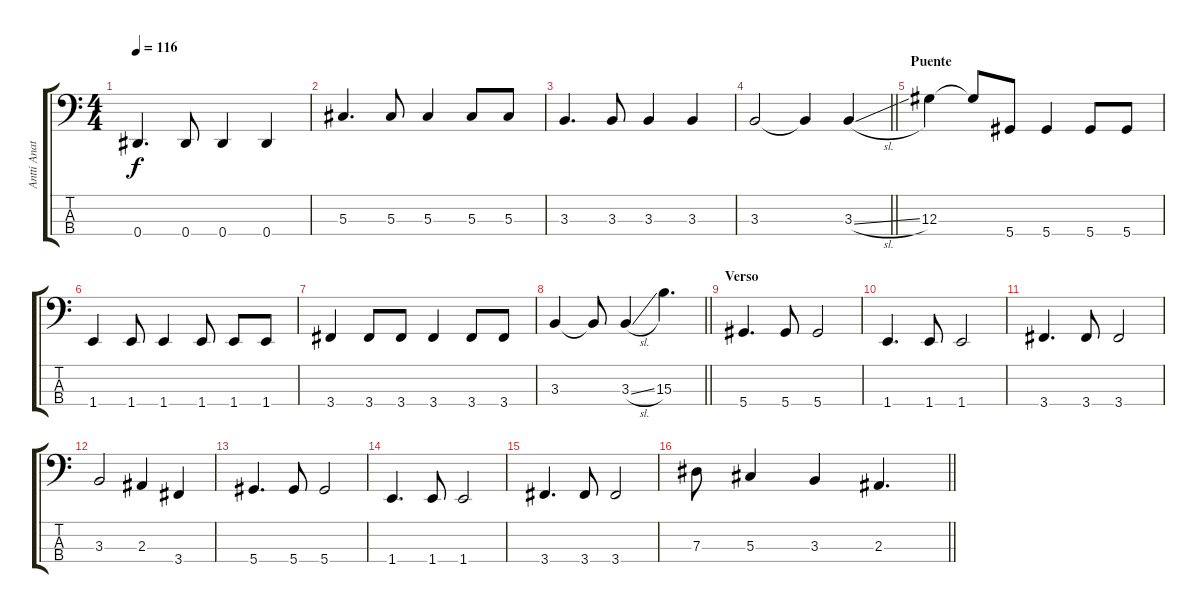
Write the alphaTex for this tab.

\track ("Antti Anatomy " "Antti Anat") {instrument electricbassfinger}
\staff {score tabs}
\tuning (Gb2 Db2 Ab1 Eb1) {hide}
\ts (4 4)
\tempo 116
\clef f4
\ks c
0.4.4{d dy f} 0.4.8 0.4.4 0.4.4 |
5.3.4{d} 5.3.8 5.3.4 5.3.8 5.3.8 |
3.3.4{d} 3.3.8 3.3.4 3.3.4 |
\barLineRight lightlight
3.3.2 3.3{t}.4 3.3{sl}.4 |
\section ("" "Puente")
12.3.4 12.3{t}.8 5.4.8 5.4.4 5.4.8 5.4.8 |
1.4.4 1.4.8 1.4.4 1.4.8 1.4.8 1.4.8 |
3.4.4 3.4.8 3.4.8 3.4.4 3.4.8 3.4.8 |
\barLineRight lightlight
3.3.4 3.3{t}.8 3.3{sl}.4 15.3.4{d} |
\section ("" "Verso")
5.4.4{d} 5.4.8 5.4.2 |
1.4.4{d} 1.4.8 1.4.2 |
3.4.4{d} 3.4.8 3.4.2 |
3.3.2 2.3.4 3.4.4 |
5.4.4{d} 5.4.8 5.4.2 |
1.4.4{d} 1.4.8 1.4.2 |
3.4.4{d} 3.4.8 3.4.2 |
\barLineRight lightlight
7.3.8 5.3.4 3.3.4 2.3.4{d}
